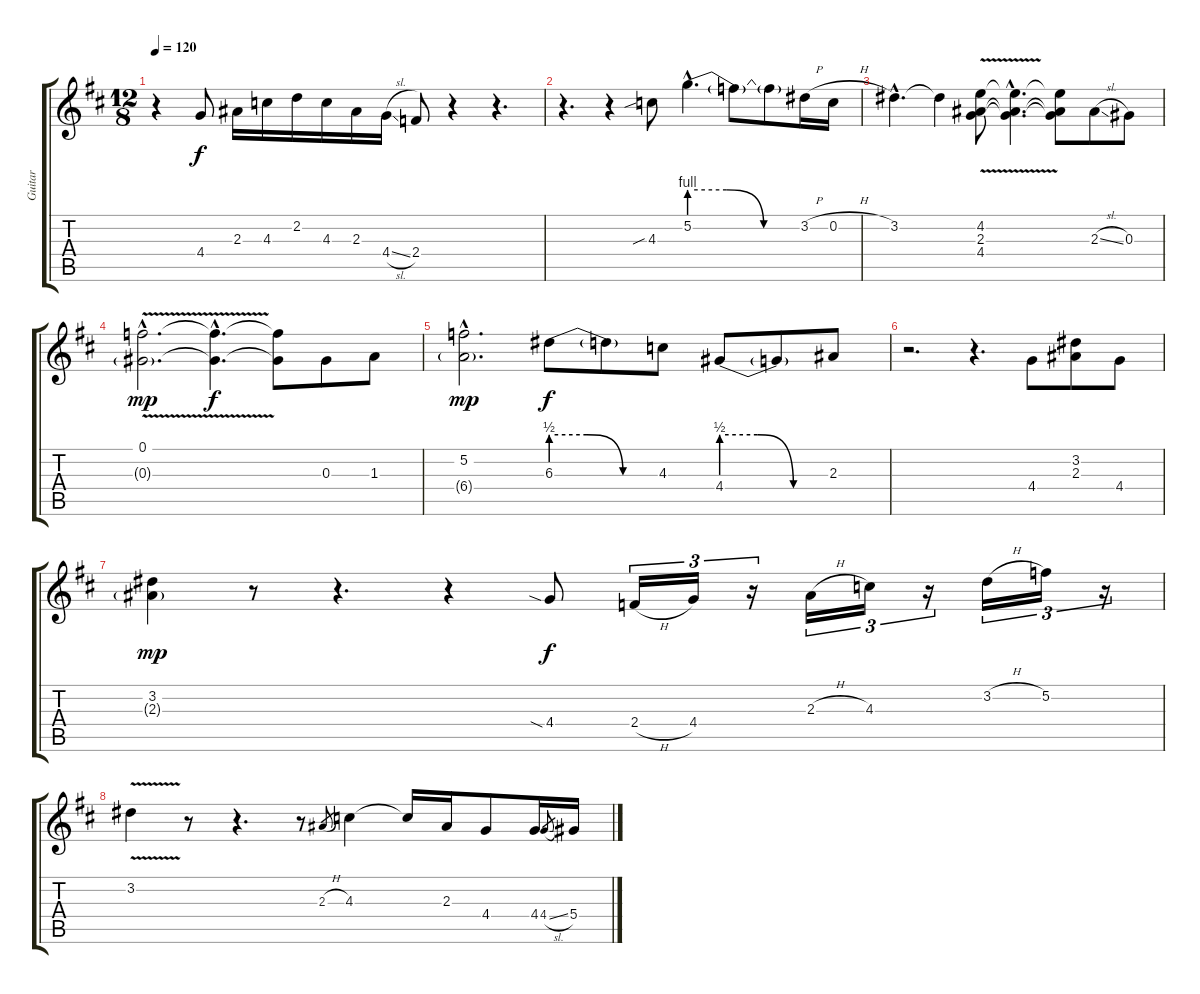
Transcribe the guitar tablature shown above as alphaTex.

\track ("Guitar " "Guitar ") {instrument distortionguitar}
\staff {score tabs}
\tuning (F4 C4 Ab3 Eb3 Bb2 F2) {hide}
\ts (12 8)
\tempo 120
\clef g2
\ks d
r.4{dy f} 4.4.8 2.3.16 4.3.16 2.2.16 4.3.16 2.3.16 4.4{sl}.16 2.4.8 r.4 r.4{d} |
r.4{d} r.4 4.3{sib}.8 5.2{be (custom 0 4 20 4 40 0 60 0) hac}.4{d} 5.2{t}.8 5.2{t}.8 3.2{h}.16 0.2{h}.16 |
3.2{hac}.4{d} 3.2{t}.4 (4.2{v} 2.3 4.4).8 (4.2{hac t} 2.3{hac t} 4.4{hac t}).4{d} (4.2{t} 2.3{t} 4.4{t}).8 2.3{sl}.8 0.3.8 |
(0.1{v hac} 0.3{g hac}).2{d dy mp} (0.1{hac t} 0.3{hac t}).4{d dy f} (0.1{t} 0.3{t}).8 0.3.8 1.3.8 |
(5.2{hac} 6.4{g hac}).2{d dy mp} 6.3{be (custom 0 2 20 2 40 0 60 0)}.8{dy f} 6.3{t}.8 4.3.8 4.4{be (custom 0 2 20 2 40 0 60 0)}.8 4.4{t}.8 2.3.8 |
r.2{d} r.4{d} 4.4.8 (3.2 2.3).8 4.4.8 |
(3.2 2.3{g}).4{dy mp} r.8 r.4{d} r.4 4.4{sia}.8{dy f} 2.4{h}.16{tu (3 2)} 4.4.16{tu (3 2)} r.16{tu (3 2)} 2.3{h}.16{tu (3 2)} 4.3.16{tu (3 2)} r.16{tu (3 2)} 3.2{h}.16{tu (3 2)} 5.2.16{tu (3 2)} r.16{tu (3 2)} |
3.2{v}.4 r.8 r.4{d} r.8 2.3{h}.8{gr} 4.3.4 4.3{t}.16 2.3.16 4.4.8 4.4.16 4.4{sl}.8{gr} 5.4{h}.16
